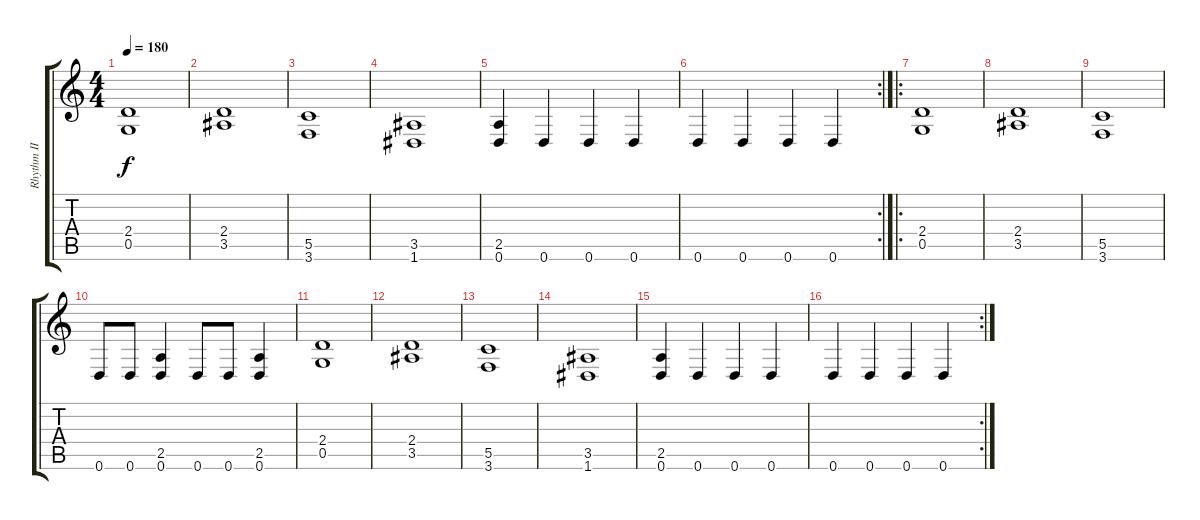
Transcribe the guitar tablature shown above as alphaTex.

\track ("Rhythm II" "Rhythm II") {instrument distortionguitar}
\staff {score tabs}
\tuning (D4 A3 F3 C3 G2 D2) {hide}
\ts (4 4)
\tempo 180
\clef g2
\ks c
(2.4 0.5).1{dy f} |
(2.4 3.5).1 |
(5.5 3.6).1 |
(3.5 1.6).1 |
(2.5 0.6).4 0.6.4 0.6.4 0.6.4 |
\rc 2
0.6.4 0.6.4 0.6.4 0.6.4 |
\ro
(2.4 0.5).1 |
(2.4 3.5).1 |
(5.5 3.6).1 |
0.6.8 0.6.8 (2.5 0.6).4 0.6.8 0.6.8 (2.5 0.6).4 |
(2.4 0.5).1 |
(2.4 3.5).1 |
(5.5 3.6).1 |
(3.5 1.6).1 |
(2.5 0.6).4 0.6.4 0.6.4 0.6.4 |
\rc 2
0.6.4 0.6.4 0.6.4 0.6.4
